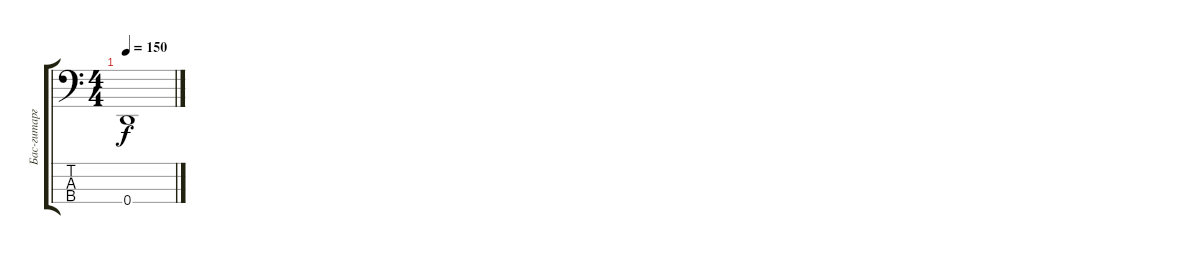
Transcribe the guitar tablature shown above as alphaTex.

\track ("Бас-гитарга" "Бас-гитарг") {instrument electricbasspick}
\staff {score tabs}
\tuning (G2 D2 A1 D1) {hide}
\ts (4 4)
\tempo 150
\clef f4
\ks c
0.4{t}.1{dy f}
